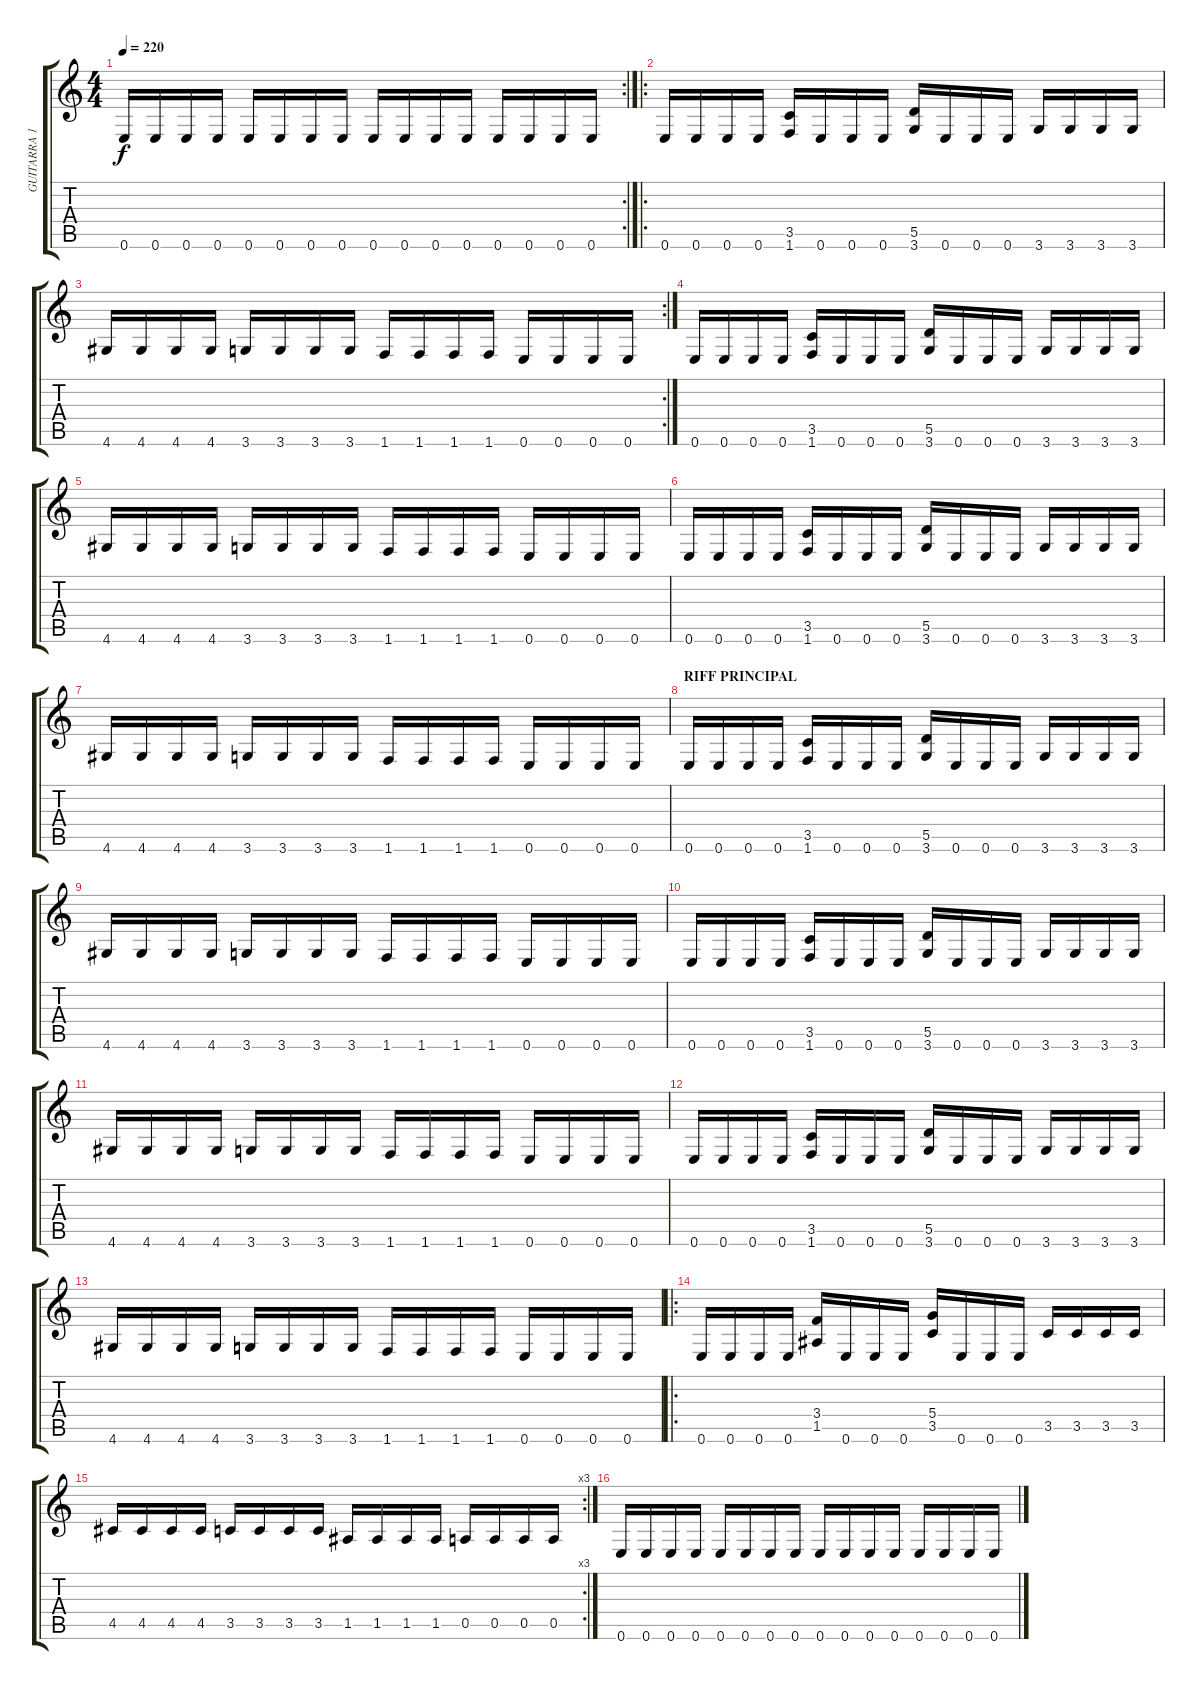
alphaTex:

\track ("GUITARRA 1" "GUITARRA 1") {instrument distortionguitar}
\staff {score tabs}
\tuning (E4 B3 G3 D3 A2 E2) {hide}
\rc 2
\ts (4 4)
\tempo 220
\clef g2
\ks c
0.6.16{dy f} 0.6.16 0.6.16 0.6.16 0.6.16 0.6.16 0.6.16 0.6.16 0.6.16 0.6.16 0.6.16 0.6.16 0.6.16 0.6.16 0.6.16 0.6.16 |
\ro
0.6.16 0.6.16 0.6.16 0.6.16 (3.5 1.6).16 0.6.16 0.6.16 0.6.16 (5.5 3.6).16 0.6.16 0.6.16 0.6.16 3.6.16 3.6.16 3.6.16 3.6.16 |
\rc 2
4.6.16 4.6.16 4.6.16 4.6.16 3.6.16 3.6.16 3.6.16 3.6.16 1.6.16 1.6.16 1.6.16 1.6.16 0.6.16 0.6.16 0.6.16 0.6.16 |
0.6.16 0.6.16 0.6.16 0.6.16 (3.5 1.6).16 0.6.16 0.6.16 0.6.16 (5.5 3.6).16 0.6.16 0.6.16 0.6.16 3.6.16 3.6.16 3.6.16 3.6.16 |
4.6.16 4.6.16 4.6.16 4.6.16 3.6.16 3.6.16 3.6.16 3.6.16 1.6.16 1.6.16 1.6.16 1.6.16 0.6.16 0.6.16 0.6.16 0.6.16 |
0.6.16 0.6.16 0.6.16 0.6.16 (3.5 1.6).16 0.6.16 0.6.16 0.6.16 (5.5 3.6).16 0.6.16 0.6.16 0.6.16 3.6.16 3.6.16 3.6.16 3.6.16 |
4.6.16 4.6.16 4.6.16 4.6.16 3.6.16 3.6.16 3.6.16 3.6.16 1.6.16 1.6.16 1.6.16 1.6.16 0.6.16 0.6.16 0.6.16 0.6.16 |
\section ("" "RIFF PRINCIPAL")
0.6.16 0.6.16 0.6.16 0.6.16 (3.5 1.6).16 0.6.16 0.6.16 0.6.16 (5.5 3.6).16 0.6.16 0.6.16 0.6.16 3.6.16 3.6.16 3.6.16 3.6.16 |
4.6.16 4.6.16 4.6.16 4.6.16 3.6.16 3.6.16 3.6.16 3.6.16 1.6.16 1.6.16 1.6.16 1.6.16 0.6.16 0.6.16 0.6.16 0.6.16 |
0.6.16 0.6.16 0.6.16 0.6.16 (3.5 1.6).16 0.6.16 0.6.16 0.6.16 (5.5 3.6).16 0.6.16 0.6.16 0.6.16 3.6.16 3.6.16 3.6.16 3.6.16 |
4.6.16 4.6.16 4.6.16 4.6.16 3.6.16 3.6.16 3.6.16 3.6.16 1.6.16 1.6.16 1.6.16 1.6.16 0.6.16 0.6.16 0.6.16 0.6.16 |
0.6.16 0.6.16 0.6.16 0.6.16 (3.5 1.6).16 0.6.16 0.6.16 0.6.16 (5.5 3.6).16 0.6.16 0.6.16 0.6.16 3.6.16 3.6.16 3.6.16 3.6.16 |
4.6.16 4.6.16 4.6.16 4.6.16 3.6.16 3.6.16 3.6.16 3.6.16 1.6.16 1.6.16 1.6.16 1.6.16 0.6.16 0.6.16 0.6.16 0.6.16 |
\ro
0.6.16 0.6.16 0.6.16 0.6.16 (3.4 1.5).16 0.6.16 0.6.16 0.6.16 (5.4 3.5).16 0.6.16 0.6.16 0.6.16 3.5.16 3.5.16 3.5.16 3.5.16 |
\rc 3
4.5.16 4.5.16 4.5.16 4.5.16 3.5.16 3.5.16 3.5.16 3.5.16 1.5.16 1.5.16 1.5.16 1.5.16 0.5.16 0.5.16 0.5.16 0.5.16 |
0.6.16 0.6.16 0.6.16 0.6.16 0.6.16 0.6.16 0.6.16 0.6.16 0.6.16 0.6.16 0.6.16 0.6.16 0.6.16 0.6.16 0.6.16 0.6.16
